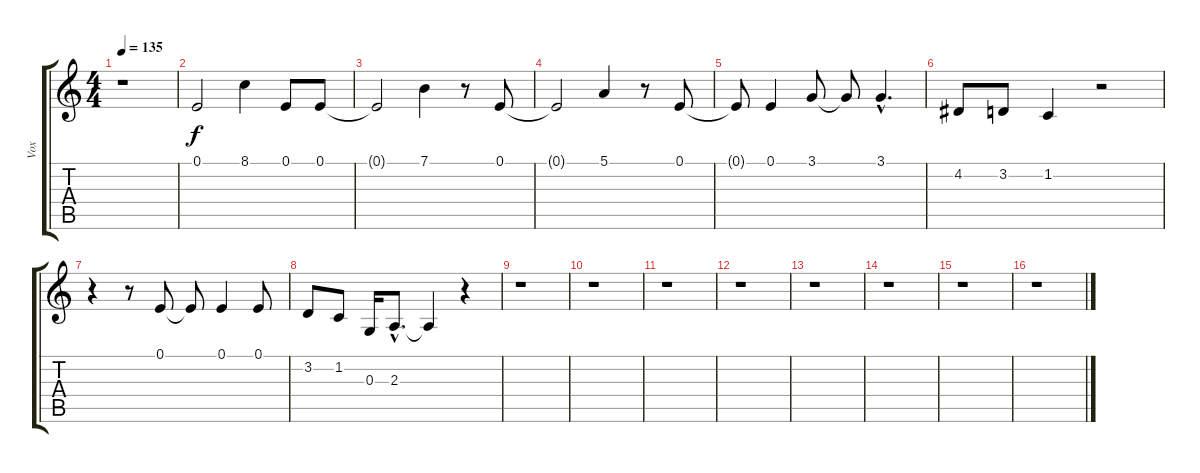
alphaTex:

\track ("Vox" "Vox") {instrument tenorsax}
\staff {score tabs}
\tuning (E4 B3 G3 D3 A2 E2) {hide}
\ts (4 4)
\tempo 135
\clef g2
\ks c
r.1{dy f} |
0.1.2 8.1.4 0.1.8 0.1.8 |
0.1{t}.2 7.1.4 r.8 0.1.8 |
0.1{t}.2 5.1.4 r.8 0.1.8 |
0.1{t}.8 0.1.4 3.1.8 3.1{t}.8 3.1{hac}.4{d} |
4.2.8 3.2.8 1.2.4 r.2 |
r.4 r.8 0.1.8 0.1{t}.8 0.1.4 0.1.8 |
3.2.8 1.2.8 0.3.16 2.3{hac}.8{d} 2.3{t}.4 r.4 |
r.1 |
r.1 |
r.1 |
r.1 |
r.1 |
r.1 |
r.1 |
r.1
